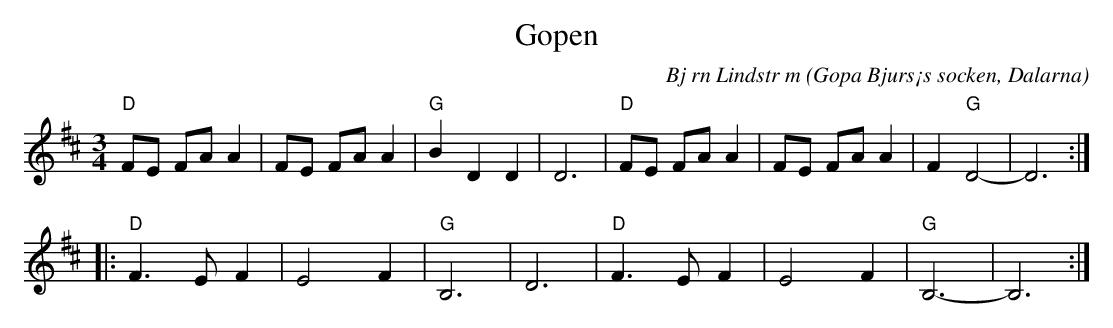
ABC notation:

X:1
C: Bj rn Lindstr m
T:Gopen
O: Gopa Bjurs¡s socken, Dalarna
M:3/4
L:1/8
K:D
"D" FE FA A2 | FE FA A2 |"G" B2 D2 D2 | D6 |"D" FE FA A2 | FE FA A2 | F2"G" D4- | D6 :: %8
"D" F3 E F2 |$ E4 F2 |"G" B,6 | D6 |"D" F3 E F2 | E4 F2 |"G" B,6- | B,6 :| %16
